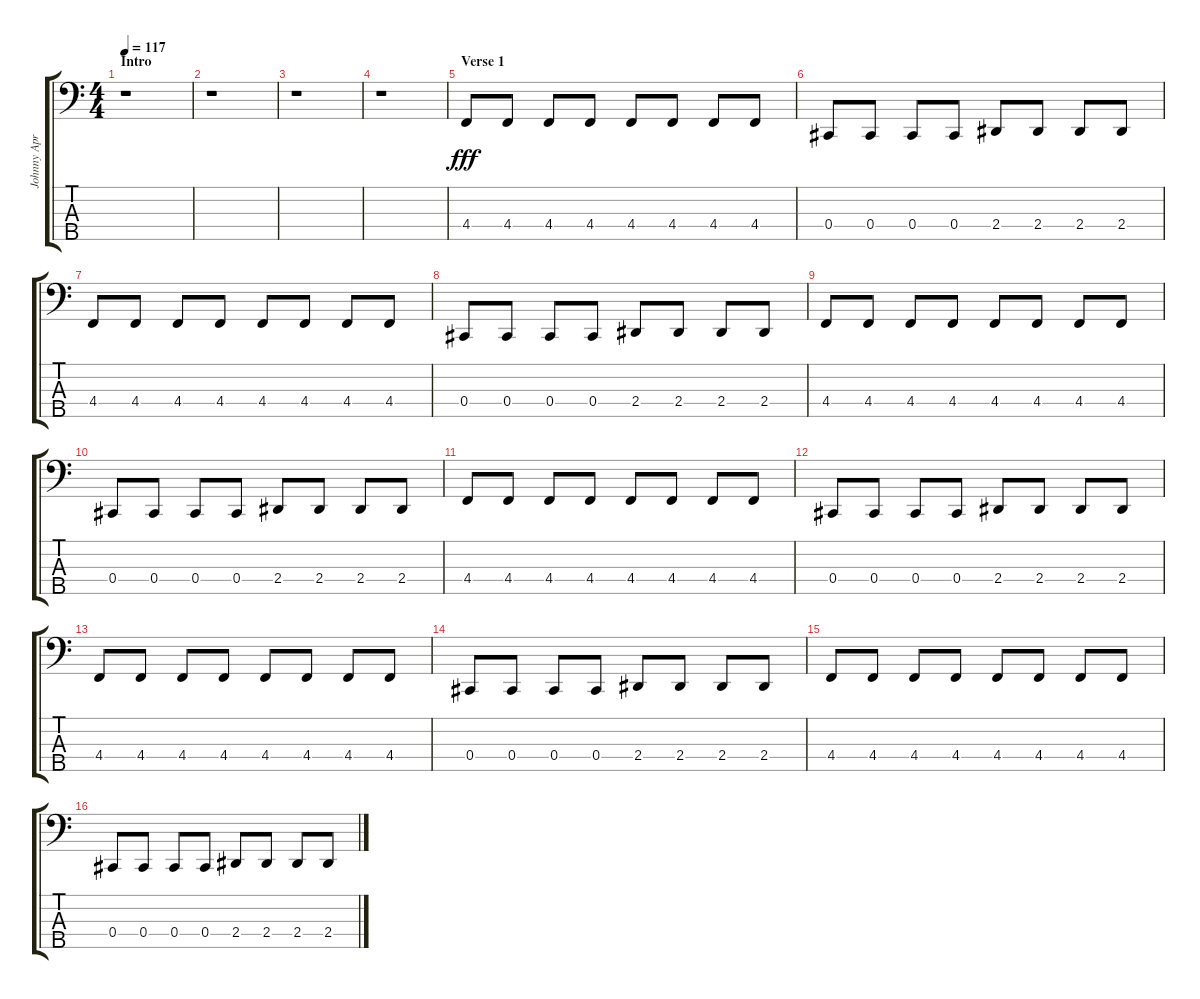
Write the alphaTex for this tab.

\track ("Johnny April - Bass" "Johnny Apr") {instrument electricbasspick}
\staff {score tabs}
\tuning (E2 B1 Gb1 Db1 Ab0) {hide}
\ts (4 4)
\section ("" "Intro")
\tempo 117
\clef f4
\ks c
r.1{dy fff instrument electricbasspick} |
r.1 |
r.1 |
r.1 |
\section ("" "Verse 1")
4.4.8 4.4.8 4.4.8 4.4.8 4.4.8 4.4.8 4.4.8 4.4.8 |
0.4.8 0.4.8 0.4.8 0.4.8 2.4.8 2.4.8 2.4.8 2.4.8 |
4.4.8{volume 13 balance 8 instrument electricbasspick} 4.4.8 4.4.8 4.4.8 4.4.8 4.4.8 4.4.8 4.4.8 |
0.4.8 0.4.8 0.4.8 0.4.8 2.4.8 2.4.8 2.4.8 2.4.8 |
4.4.8{volume 13 balance 8 instrument electricbasspick} 4.4.8 4.4.8 4.4.8 4.4.8 4.4.8 4.4.8 4.4.8 |
0.4.8 0.4.8 0.4.8 0.4.8 2.4.8 2.4.8 2.4.8 2.4.8 |
4.4.8{volume 13 balance 8 instrument electricbasspick} 4.4.8 4.4.8 4.4.8 4.4.8 4.4.8 4.4.8 4.4.8 |
0.4.8 0.4.8 0.4.8 0.4.8 2.4.8 2.4.8 2.4.8 2.4.8 |
4.4.8{volume 13 balance 8 instrument electricbasspick} 4.4.8 4.4.8 4.4.8 4.4.8 4.4.8 4.4.8 4.4.8 |
0.4.8 0.4.8 0.4.8 0.4.8 2.4.8 2.4.8 2.4.8 2.4.8 |
4.4.8{volume 13 balance 8 instrument electricbasspick} 4.4.8 4.4.8 4.4.8 4.4.8 4.4.8 4.4.8 4.4.8 |
0.4.8 0.4.8 0.4.8 0.4.8 2.4.8 2.4.8 2.4.8 2.4.8
